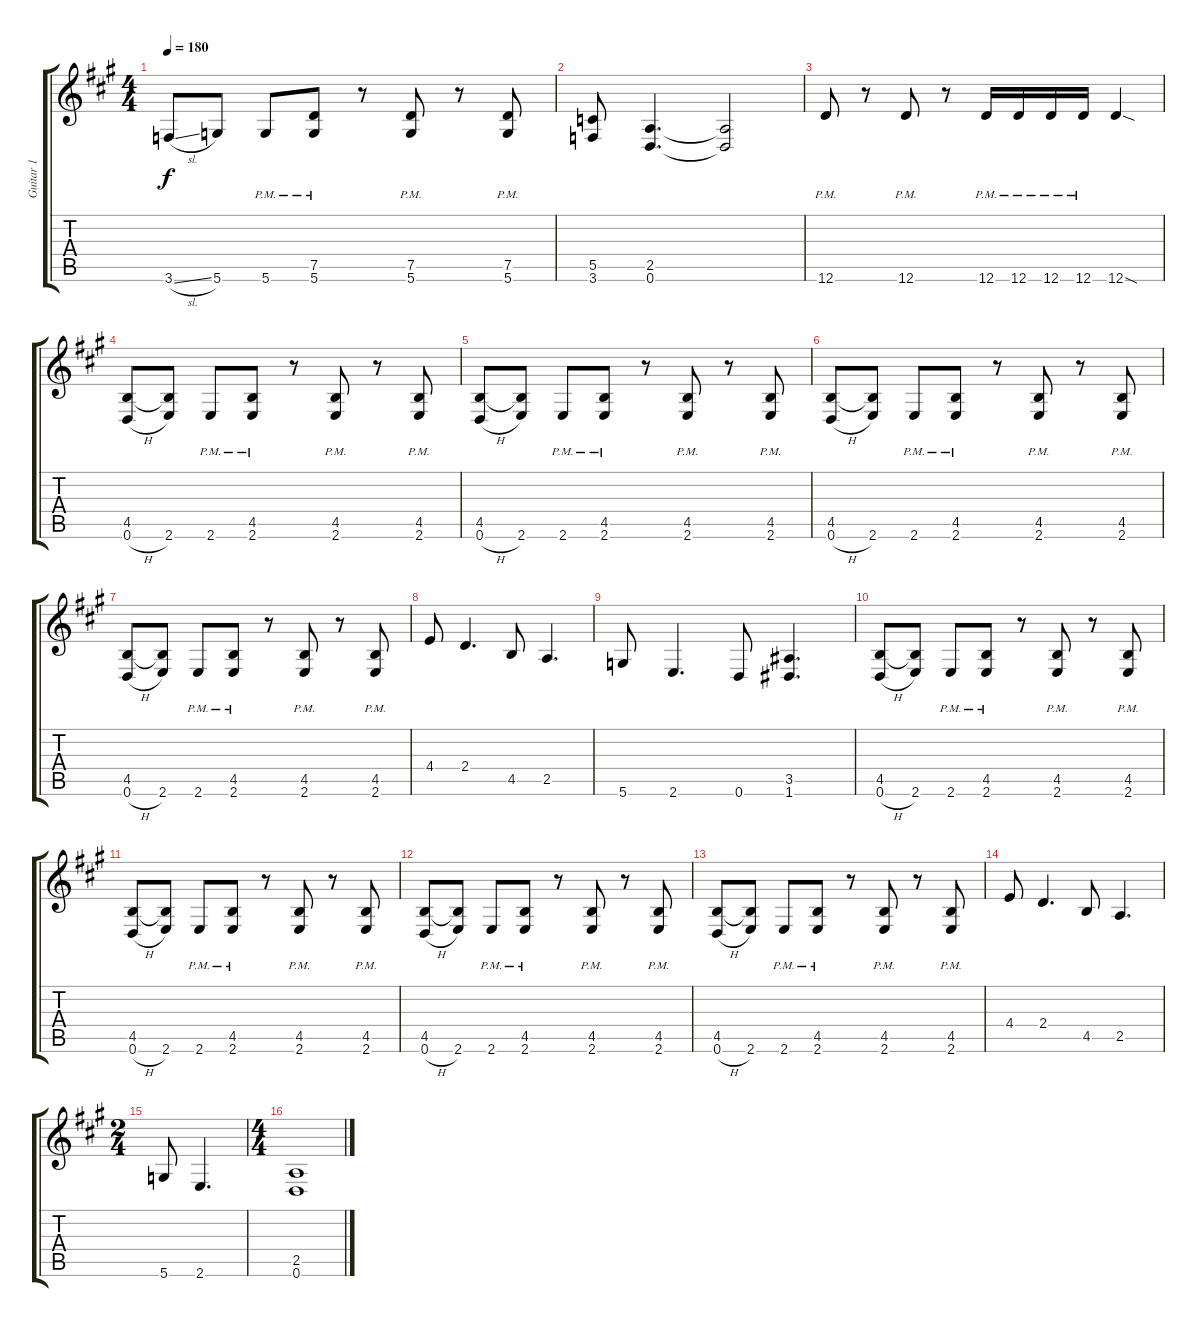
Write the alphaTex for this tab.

\track ("Guitar 1" "Guitar 1") {instrument distortionguitar}
\staff {score tabs}
\tuning (D4 A3 F3 C3 G2 D2) {hide}
\ts (4 4)
\tempo 180
\clef g2
\ks f#minor
3.6{sl}.8{dy f} 5.6.8 5.6{pm}.8 (7.5{pm} 5.6{pm}).8 r.8 (7.5{pm} 5.6{pm}).8 r.8 (7.5{pm} 5.6{pm}).8 |
(5.5 3.6).8 (2.5 0.6).4{d} (2.5{t} 0.6{t}).2 |
12.6{pm}.8 r.8 12.6{pm}.8 r.8 12.6{pm}.16 12.6{pm}.16 12.6{pm}.16 12.6{pm}.16 12.6{sod}.4 |
(4.5 0.6{h}).8 (4.5{t} 2.6).8 2.6{pm}.8 (4.5{pm} 2.6{pm}).8 r.8 (4.5{pm} 2.6{pm}).8 r.8 (4.5{pm} 2.6{pm}).8 |
(4.5 0.6{h}).8 (4.5{t} 2.6).8 2.6{pm}.8 (4.5{pm} 2.6{pm}).8 r.8 (4.5{pm} 2.6{pm}).8 r.8 (4.5{pm} 2.6{pm}).8 |
(4.5 0.6{h}).8 (4.5{t} 2.6).8 2.6{pm}.8 (4.5{pm} 2.6{pm}).8 r.8 (4.5{pm} 2.6{pm}).8 r.8 (4.5{pm} 2.6{pm}).8 |
(4.5 0.6{h}).8 (4.5{t} 2.6).8 2.6{pm}.8 (4.5{pm} 2.6{pm}).8 r.8 (4.5{pm} 2.6{pm}).8 r.8 (4.5{pm} 2.6{pm}).8 |
4.4.8 2.4.4{d} 4.5.8 2.5.4{d} |
5.6.8 2.6.4{d} 0.6.8 (3.5 1.6).4{d} |
(4.5 0.6{h}).8 (4.5{t} 2.6).8 2.6{pm}.8 (4.5{pm} 2.6{pm}).8 r.8 (4.5{pm} 2.6{pm}).8 r.8 (4.5{pm} 2.6{pm}).8 |
(4.5 0.6{h}).8 (4.5{t} 2.6).8 2.6{pm}.8 (4.5{pm} 2.6{pm}).8 r.8 (4.5{pm} 2.6{pm}).8 r.8 (4.5{pm} 2.6{pm}).8 |
(4.5 0.6{h}).8 (4.5{t} 2.6).8 2.6{pm}.8 (4.5{pm} 2.6{pm}).8 r.8 (4.5{pm} 2.6{pm}).8 r.8 (4.5{pm} 2.6{pm}).8 |
(4.5 0.6{h}).8 (4.5{t} 2.6).8 2.6{pm}.8 (4.5{pm} 2.6{pm}).8 r.8 (4.5{pm} 2.6{pm}).8 r.8 (4.5{pm} 2.6{pm}).8 |
4.4.8 2.4.4{d} 4.5.8 2.5.4{d} |
\ts (2 4)
5.6.8 2.6.4{d} |
\ts (4 4)
(2.5 0.6).1
